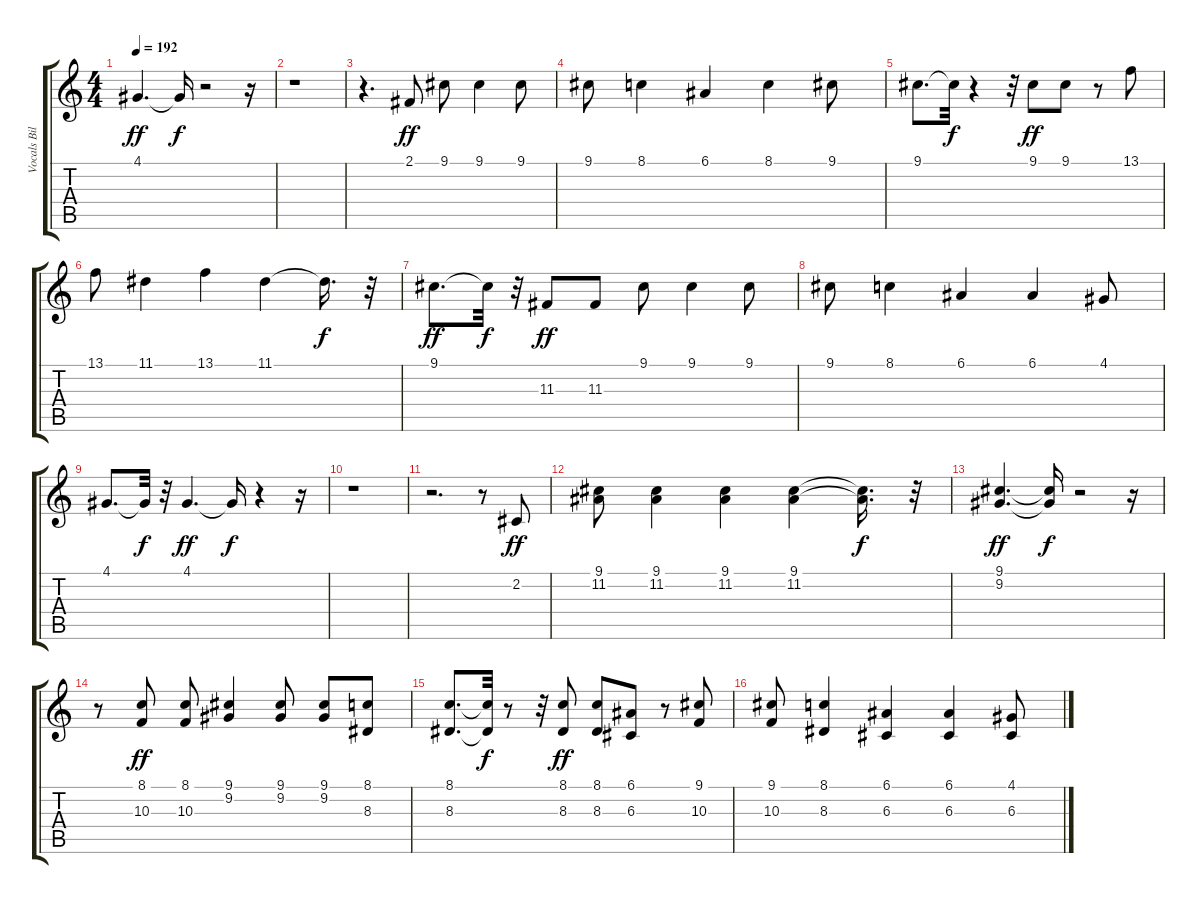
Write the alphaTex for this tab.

\track ("Vocals Billie Joe/Mike Dirnt " "Vocals Bil") {solo instrument tenorsax}
\staff {score tabs}
\tuning (E4 B3 G3 D3 A2 E2) {hide}
\ts (4 4)
\tempo 192
\clef g2
\ks c
4.1.4{d dy ff} 4.1{t}.16{dy f} r.2 r.16 |
r.1 |
r.4{d} 2.1.8{dy ff} 9.1.8 9.1.4 9.1.8 |
9.1.8 8.1.4 6.1.4 8.1.4 9.1.8 |
9.1.8{d} 9.1{t}.32{dy f} r.4 r.32 9.1.8{dy ff} 9.1.8 r.8 13.1.8 |
13.1.8 11.1.4 13.1.4 11.1.4 11.1{t}.16{d dy f} r.32 |
9.1.8{d dy ff} 9.1{t}.32{dy f} r.32 11.3.8{dy ff} 11.3.8 9.1.8 9.1.4 9.1.8 |
9.1.8 8.1.4 6.1.4 6.1.4 4.1.8 |
4.1.8{d} 4.1{t}.32{dy f} r.32 4.1.4{d dy ff} 4.1{t}.16{dy f} r.4 r.16 |
r.1 |
r.2{d} r.8 2.2.8{dy ff} |
(9.1 11.2).8 (9.1 11.2).4 (9.1 11.2).4 (9.1 11.2).4 (9.1{t} 11.2{t}).16{d dy f} r.32 |
(9.1 9.2).4{d dy ff} (9.1{t} 9.2{t}).16{dy f} r.2 r.16 |
r.8 (8.1 10.3).8{dy ff} (8.1 10.3).8 (9.1 9.2).4 (9.1 9.2).8 (9.1 9.2).8 (8.1 8.3).8 |
(8.1 8.3).8{d} (8.1{t} 8.3{t}).32{dy f} r.8 r.32 (8.1 8.3).8{dy ff} (8.1 8.3).8 (6.1 6.3).8 r.8 (9.1 10.3).8 |
(9.1 10.3).8 (8.1 8.3).4 (6.1 6.3).4 (6.1 6.3).4 (4.1 6.3).8
